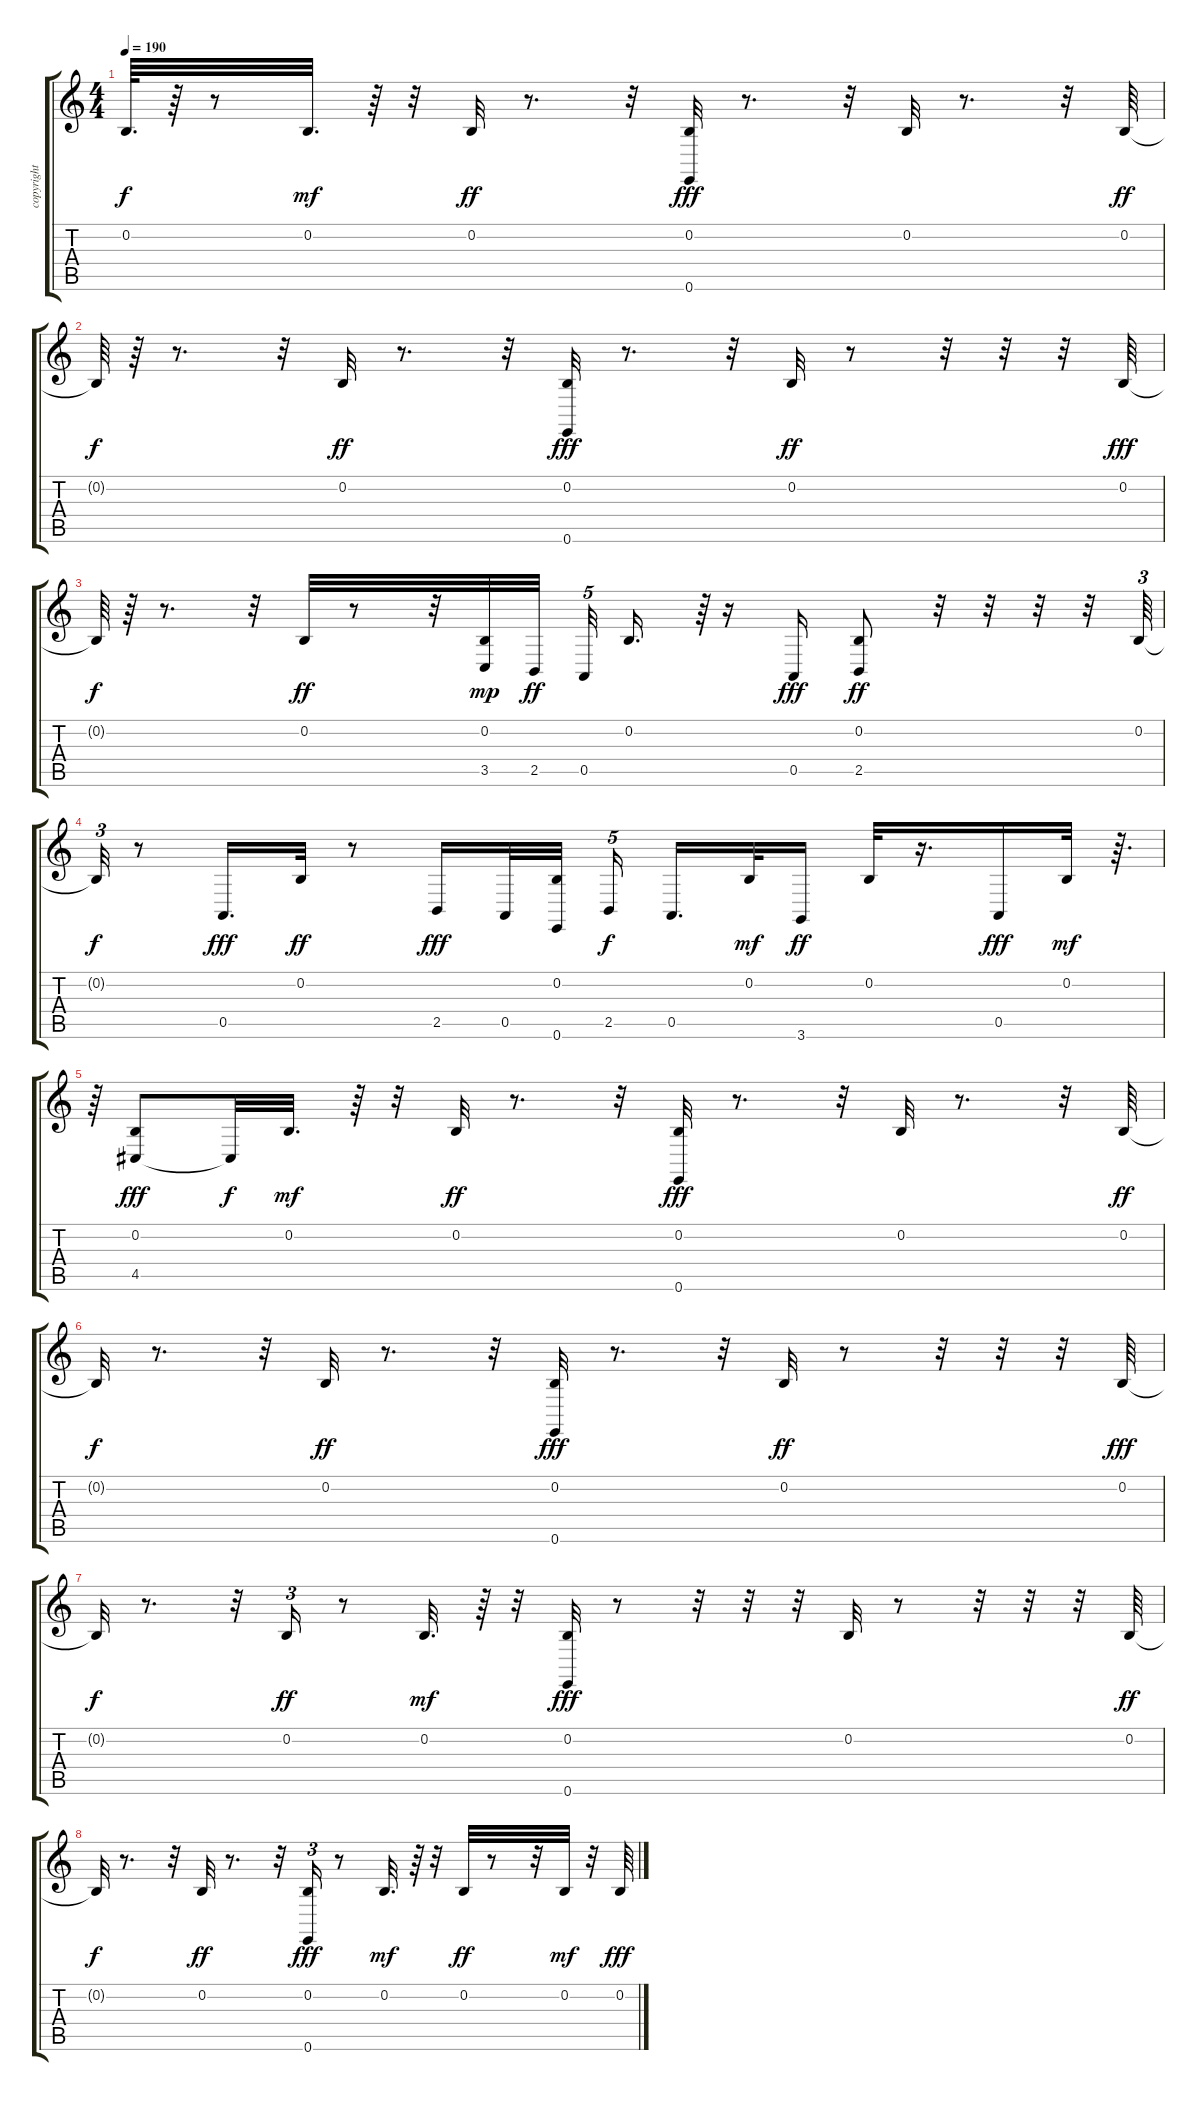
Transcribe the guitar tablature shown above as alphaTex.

\track ("copyright 1998 by" "copyright ") {instrument acousticgrandpiano}
\staff {score tabs}
\tuning (E4 B3 G3 D3 A2 E2) {hide}
\ts (4 4)
\tempo 190
\clef g2
\ks c
0.2{t}.64{d dy f} r.64 r.8 0.2.32{d dy mf} r.64 r.32 0.2.32{dy ff} r.8{d} r.32 (0.2 0.6).32{dy fff} r.8{d} r.32 0.2.32 r.8{d} r.32 0.2.64{dy ff} |
0.2{t}.64{dy f} r.64 r.8{d} r.32 0.2.32{dy ff} r.8{d} r.32 (0.2 0.6).32{dy fff} r.8{d} r.32 0.2.32{dy ff} r.8 r.32 r.32 r.32 0.2.64{dy fff} |
0.2{t}.64{dy f} r.64 r.8{d} r.32 0.2.32{dy ff} r.8 r.32 (0.2 3.5).32{dy mp} 2.5.32{dy ff} 0.5.32{tu (5 4)} 0.2.16{d} r.64{tu (3 2)} r.16 0.5.16{dy fff} (0.2 2.5).8{dy ff} r.32 r.32 r.32 r.32 0.2.64{tu (3 2)} |
0.2{t}.32{tu (3 2) dy f} r.8 0.5.16{d dy fff} 0.2.32{dy ff} r.8 2.5.16{dy fff} 0.5.32 (0.2 0.6).32 2.5.16{tu (5 4) dy f beam splitsecondary} 0.5.16{d} 0.2.32{dy mf} 3.6.16{dy ff} 0.2.32 r.16{d} 0.5.16{dy fff} 0.2.32{dy mf} r.64{d} |
r.64 (0.2 4.5).8{dy fff} 4.5{t}.32{dy f} 0.2.32{d dy mf} r.64 r.32 0.2.32{dy ff} r.8{d} r.32 (0.2 0.6).32{dy fff} r.8{d} r.32 0.2.32 r.8{d} r.32 0.2.64{dy ff} |
0.2{t}.32{dy f} r.8{d} r.32 0.2.32{dy ff} r.8{d} r.32 (0.2 0.6).32{dy fff} r.8{d} r.32 0.2.32{dy ff} r.8 r.32 r.32 r.32 0.2.64{dy fff} |
0.2{t}.32{dy f} r.8{d} r.32 0.2.16{tu (3 2) dy ff} r.8 0.2.32{d dy mf} r.64 r.32 (0.2 0.6).32{dy fff} r.8 r.32 r.32 r.32 0.2.32 r.8 r.32 r.32 r.32 0.2.64{dy ff} |
0.2{t}.32{dy f} r.8{d} r.32 0.2.32{dy ff} r.8{d} r.32 (0.2 0.6).16{tu (3 2) dy fff} r.8 0.2.32{d dy mf} r.64 r.32 0.2.32{dy ff} r.8 r.32 0.2.32{dy mf} r.32 0.2.64{dy fff}
